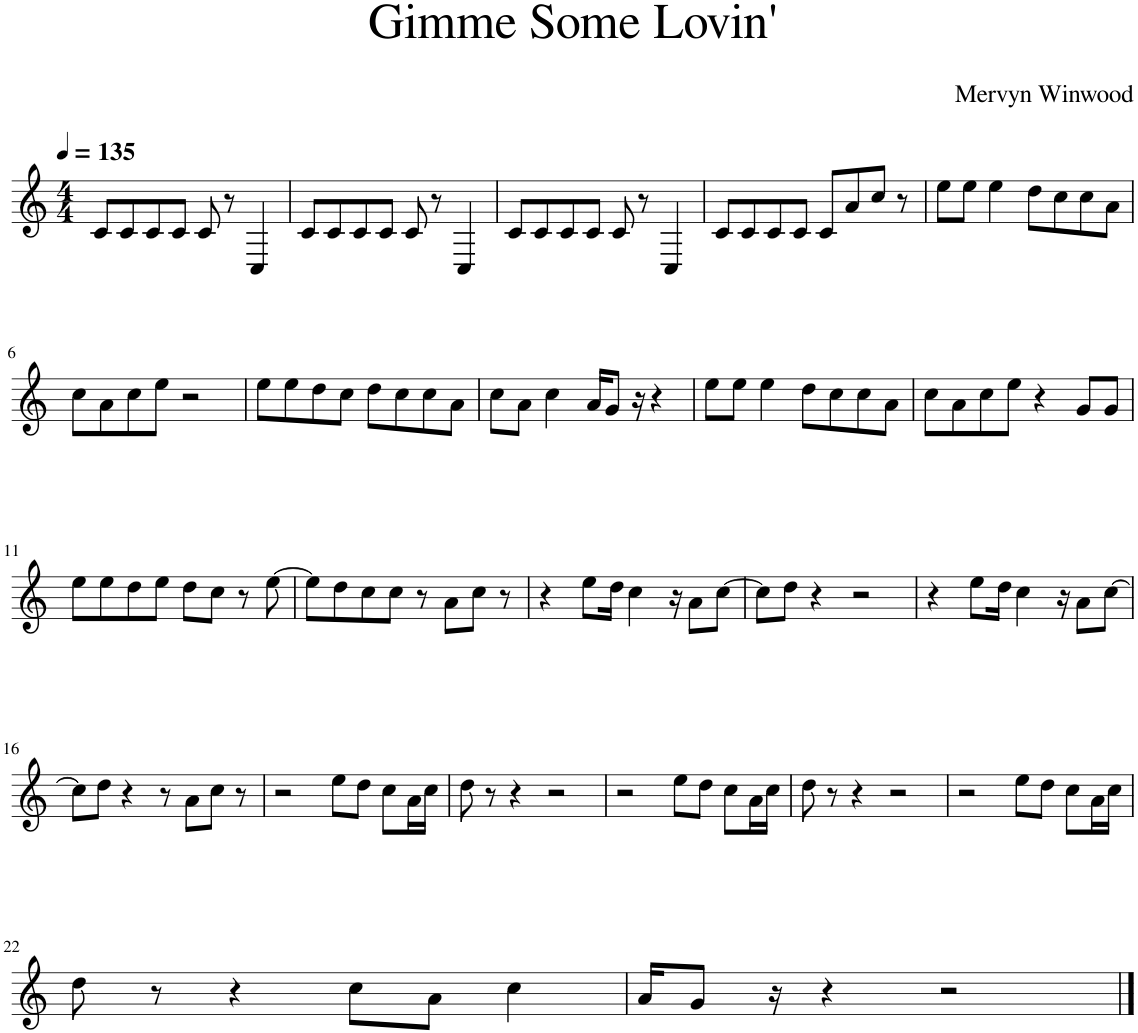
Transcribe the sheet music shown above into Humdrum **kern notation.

**kern
*part1
*staff1
*I"Piano
*I'Pno.
*clefG2
*k[]
*M4/4
*MM135
=1
8c/L
8c/
8c/
8c/J
8c/
8r
4C/
=2
8c/L
8c/
8c/
8c/J
8c/
8r
4C/
=3
8c/L
8c/
8c/
8c/J
8c/
8r
4C/
=4
8c/L
8c/
8c/
8c/J
8c/L
8a/
8cc/J
8r
=5
8ee\L
8ee\J
4ee\
8dd\L
8cc\
8cc\
8a\J
!!LO:LB:g=z
=6
8cc\L
8a\
8cc\
8ee\J
2r
=7
8ee\L
8ee\
8dd\
8cc\J
8dd\L
8cc\
8cc\
8a\J
=8
8cc\L
8a\J
4cc\
16a/KL
8g/J
16r
4r
=9
8ee\L
8ee\J
4ee\
8dd\L
8cc\
8cc\
8a\J
=10
8cc\L
8a\
8cc\
8ee\J
4r
8g/L
8g/J
!!LO:LB:g=z
=11
8ee\L
8ee\
8dd\
8ee\J
8dd\L
8cc\J
8r
[8ee\
=12
8ee\L]
8dd\
8cc\
8cc\J
8r
8a\L
8cc\J
8r
=13
4r
8ee\L
16dd\Jk
4cc\
16r
8a\L
[8cc\J
=14
8cc\L]
8dd\J
4r
2r
=15
4r
8ee\L
16dd\Jk
4cc\
16r
8a\L
[8cc\J
!!LO:LB:g=z
=16
8cc\L]
8dd\J
4r
8r
8a\L
8cc\J
8r
=17
2r
8ee\L
8dd\J
8cc\L
16a\L
16cc\JJ
=18
8dd\
8r
4r
2r
=19
2r
8ee\L
8dd\J
8cc\L
16a\L
16cc\JJ
=20
8dd\
8r
4r
2r
=21
2r
8ee\L
8dd\J
8cc\L
16a\L
16cc\JJ
!!LO:LB:g=z
=22
8dd\
8r
4r
8cc\L
8a\J
4cc\
=23
16a/KL
8g/J
16r
4r
2r
==
*-
